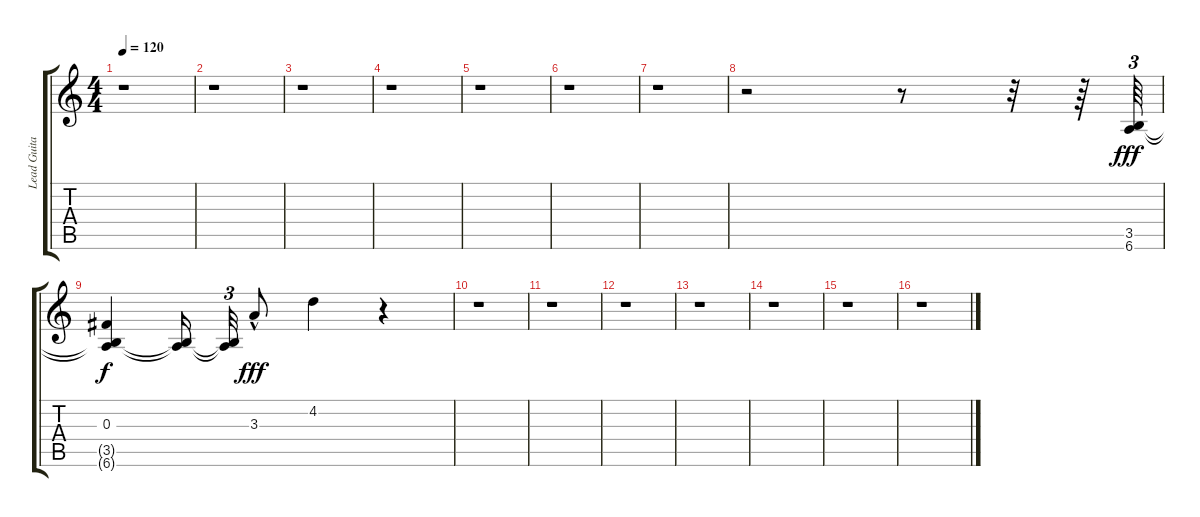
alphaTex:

\track ("Lead Guitar" "Lead Guita") {instrument distortionguitar}
\staff {score tabs}
\tuning (Eb4 Bb3 Gb3 Db3 Ab2 Eb2) {hide}
\ts (4 4)
\tempo 120
\clef g2
\ks c
r.1{dy fff} |
r.1 |
r.1 |
r.1 |
r.1 |
r.1 |
r.1 |
r.2 r.8 r.32 r.64 (3.5 6.6).64{tu (3 2)} |
(0.3 3.5{t} 6.6{t}).4{dy f} (3.5{t} 6.6{t}).16 (3.5{t} 6.6{t}).32{tu (3 2)} 3.3{hac}.8{dy fff} 4.2.4 r.4 |
r.1 |
r.1 |
r.1 |
r.1 |
r.1 |
r.1 |
r.1
